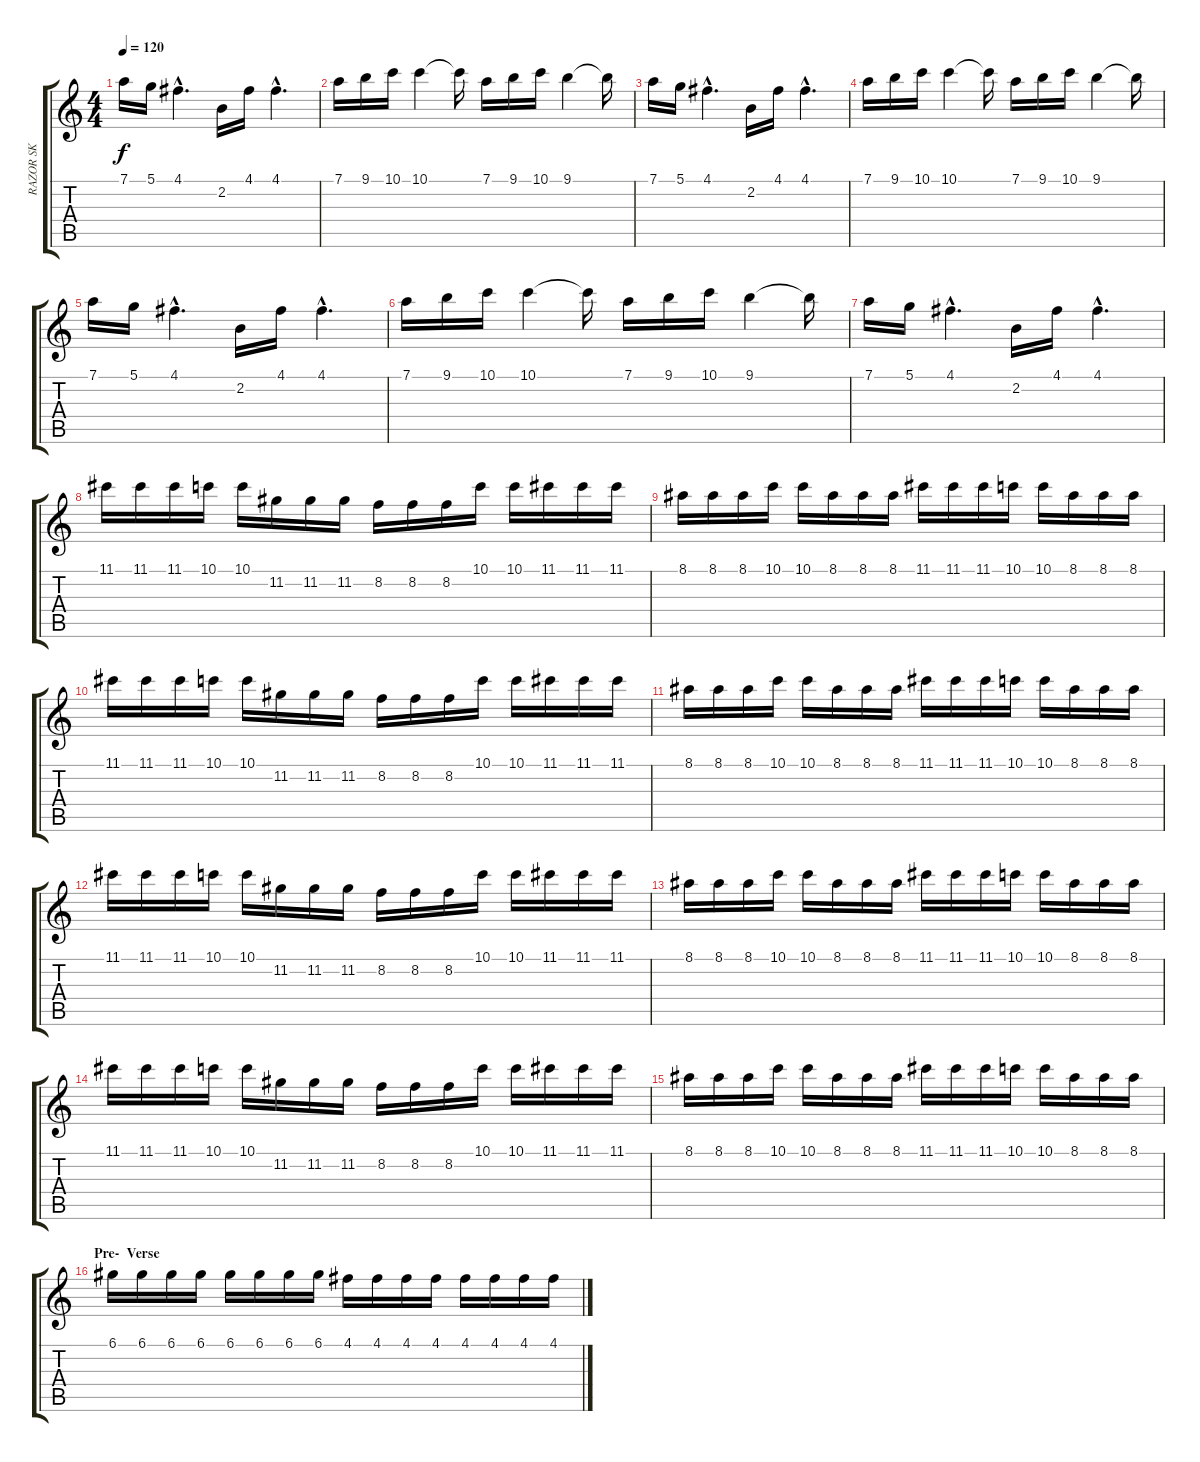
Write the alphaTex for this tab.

\track ("RAZOR SK" "RAZOR SK") {instrument distortionguitar}
\staff {score tabs}
\tuning (D4 A3 F3 C3 G2 C2) {hide}
\ts (4 4)
\tempo 120
\clef g2
\ks c
7.1.16{dy f} 5.1.16 4.1{hac}.4{d} 2.2.16 4.1.16 4.1{hac}.4{d} |
7.1.16 9.1.16 10.1.16 10.1.4 10.1{t}.16 7.1.16 9.1.16 10.1.16 9.1.4 9.1{t}.16 |
7.1.16 5.1.16 4.1{hac}.4{d} 2.2.16 4.1.16 4.1{hac}.4{d} |
7.1.16 9.1.16 10.1.16 10.1.4 10.1{t}.16 7.1.16 9.1.16 10.1.16 9.1.4 9.1{t}.16 |
7.1.16 5.1.16 4.1{hac}.4{d} 2.2.16 4.1.16 4.1{hac}.4{d} |
7.1.16 9.1.16 10.1.16 10.1.4 10.1{t}.16 7.1.16 9.1.16 10.1.16 9.1.4 9.1{t}.16 |
7.1.16 5.1.16 4.1{hac}.4{d} 2.2.16 4.1.16 4.1{hac}.4{d} |
11.1.16 11.1.16 11.1.16 10.1.16 10.1.16 11.2.16 11.2.16 11.2.16 8.2.16 8.2.16 8.2.16 10.1.16 10.1.16 11.1.16 11.1.16 11.1.16 |
8.1.16 8.1.16 8.1.16 10.1.16 10.1.16 8.1.16 8.1.16 8.1.16 11.1.16 11.1.16 11.1.16 10.1.16 10.1.16 8.1.16 8.1.16 8.1.16 |
11.1.16 11.1.16 11.1.16 10.1.16 10.1.16 11.2.16 11.2.16 11.2.16 8.2.16 8.2.16 8.2.16 10.1.16 10.1.16 11.1.16 11.1.16 11.1.16 |
8.1.16 8.1.16 8.1.16 10.1.16 10.1.16 8.1.16 8.1.16 8.1.16 11.1.16 11.1.16 11.1.16 10.1.16 10.1.16 8.1.16 8.1.16 8.1.16 |
11.1.16 11.1.16 11.1.16 10.1.16 10.1.16 11.2.16 11.2.16 11.2.16 8.2.16 8.2.16 8.2.16 10.1.16 10.1.16 11.1.16 11.1.16 11.1.16 |
8.1.16 8.1.16 8.1.16 10.1.16 10.1.16 8.1.16 8.1.16 8.1.16 11.1.16 11.1.16 11.1.16 10.1.16 10.1.16 8.1.16 8.1.16 8.1.16 |
11.1.16 11.1.16 11.1.16 10.1.16 10.1.16 11.2.16 11.2.16 11.2.16 8.2.16 8.2.16 8.2.16 10.1.16 10.1.16 11.1.16 11.1.16 11.1.16 |
8.1.16 8.1.16 8.1.16 10.1.16 10.1.16 8.1.16 8.1.16 8.1.16 11.1.16 11.1.16 11.1.16 10.1.16 10.1.16 8.1.16 8.1.16 8.1.16 |
\section ("" "Pre-  Verse")
6.1.16 6.1.16 6.1.16 6.1.16 6.1.16 6.1.16 6.1.16 6.1.16 4.1.16 4.1.16 4.1.16 4.1.16 4.1.16 4.1.16 4.1.16 4.1.16
